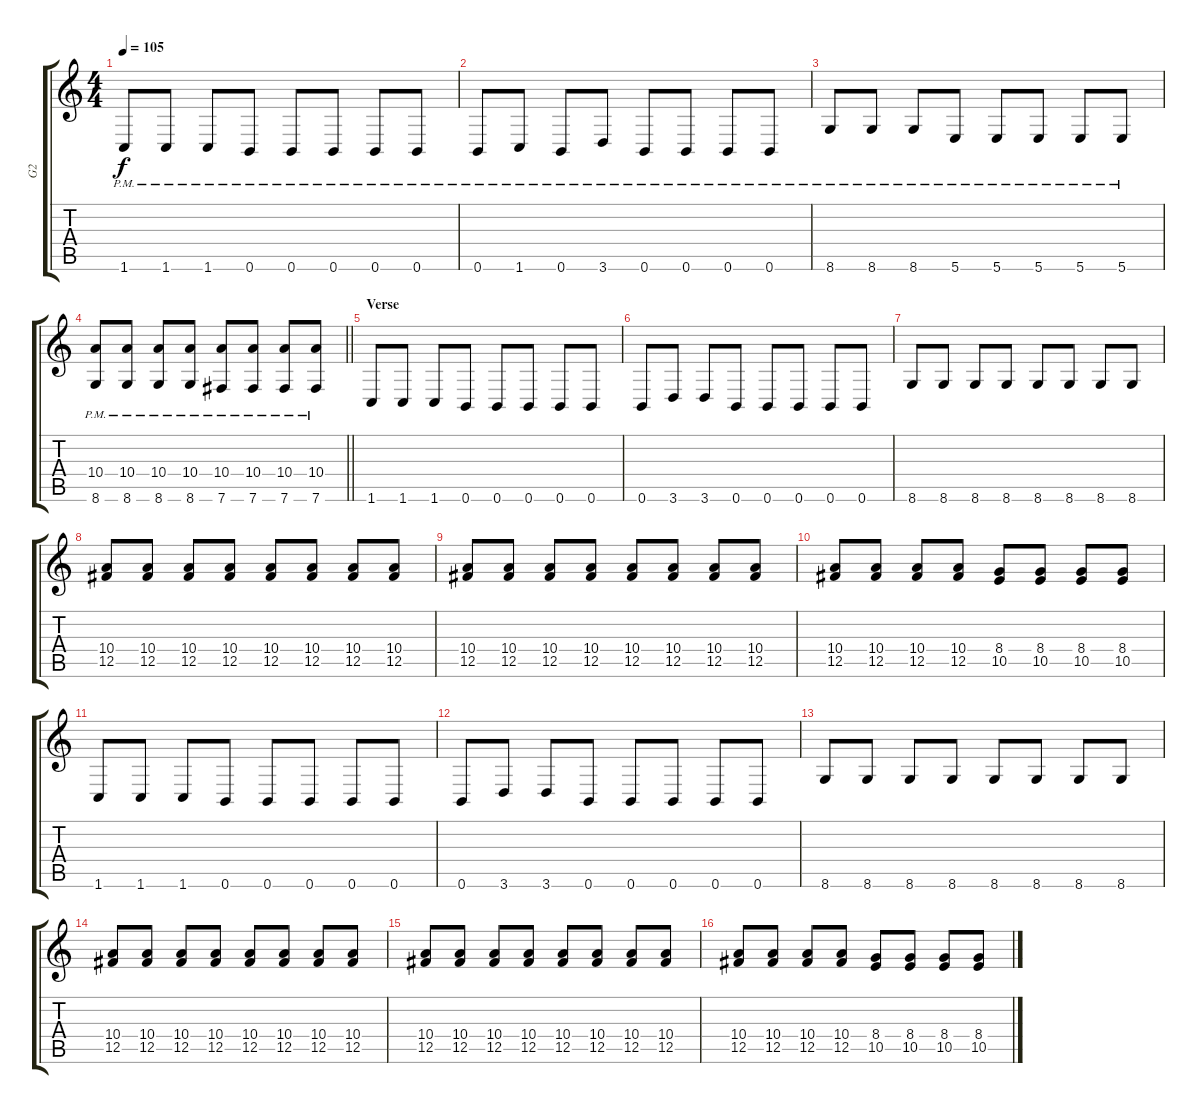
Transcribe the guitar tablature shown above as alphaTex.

\track ("G2" "G2") {instrument distortionguitar}
\staff {score tabs}
\tuning (Db4 Ab3 E3 B2 Gb2 B1) {hide}
\ts (4 4)
\tempo 105
\clef g2
\ks c
1.6{pm}.8{dy f} 1.6{pm}.8 1.6{pm}.8 0.6{pm}.8 0.6{pm}.8 0.6{pm}.8 0.6{pm}.8 0.6{pm}.8 |
0.6{pm}.8 1.6{pm}.8 0.6{pm}.8 3.6{pm}.8 0.6{pm}.8 0.6{pm}.8 0.6{pm}.8 0.6{pm}.8 |
8.6{pm}.8 8.6{pm}.8 8.6{pm}.8 5.6{pm}.8 5.6{pm}.8 5.6{pm}.8 5.6{pm}.8 5.6{pm}.8 |
\barLineRight lightlight
(10.4 8.6{pm}).8 (10.4 8.6{pm}).8 (10.4 8.6{pm}).8 (10.4 8.6{pm}).8 (10.4 7.6{pm}).8 (10.4 7.6{pm}).8 (10.4 7.6{pm}).8 (10.4 7.6{pm}).8 |
\section ("" "Verse")
1.6.8{instrument distortionguitar} 1.6.8 1.6.8 0.6.8 0.6.8 0.6.8 0.6.8 0.6.8 |
0.6.8 3.6.8 3.6.8 0.6.8 0.6.8 0.6.8 0.6.8 0.6.8 |
8.6.8 8.6.8 8.6.8 8.6.8 8.6.8 8.6.8 8.6.8 8.6.8 |
(10.4 12.5).8 (10.4 12.5).8 (10.4 12.5).8 (10.4 12.5).8 (10.4 12.5).8 (10.4 12.5).8 (10.4 12.5).8 (10.4 12.5).8 |
(10.4 12.5).8 (10.4 12.5).8 (10.4 12.5).8 (10.4 12.5).8 (10.4 12.5).8 (10.4 12.5).8 (10.4 12.5).8 (10.4 12.5).8 |
(10.4 12.5).8 (10.4 12.5).8 (10.4 12.5).8 (10.4 12.5).8 (8.4 10.5).8 (8.4 10.5).8 (8.4 10.5).8 (8.4 10.5).8 |
1.6.8 1.6.8 1.6.8 0.6.8 0.6.8 0.6.8 0.6.8 0.6.8 |
0.6.8 3.6.8 3.6.8 0.6.8 0.6.8 0.6.8 0.6.8 0.6.8 |
8.6.8 8.6.8 8.6.8 8.6.8 8.6.8 8.6.8 8.6.8 8.6.8 |
(10.4 12.5).8 (10.4 12.5).8 (10.4 12.5).8 (10.4 12.5).8 (10.4 12.5).8 (10.4 12.5).8 (10.4 12.5).8 (10.4 12.5).8 |
(10.4 12.5).8 (10.4 12.5).8 (10.4 12.5).8 (10.4 12.5).8 (10.4 12.5).8 (10.4 12.5).8 (10.4 12.5).8 (10.4 12.5).8 |
(10.4 12.5).8 (10.4 12.5).8 (10.4 12.5).8 (10.4 12.5).8 (8.4 10.5).8 (8.4 10.5).8 (8.4 10.5).8 (8.4 10.5).8
